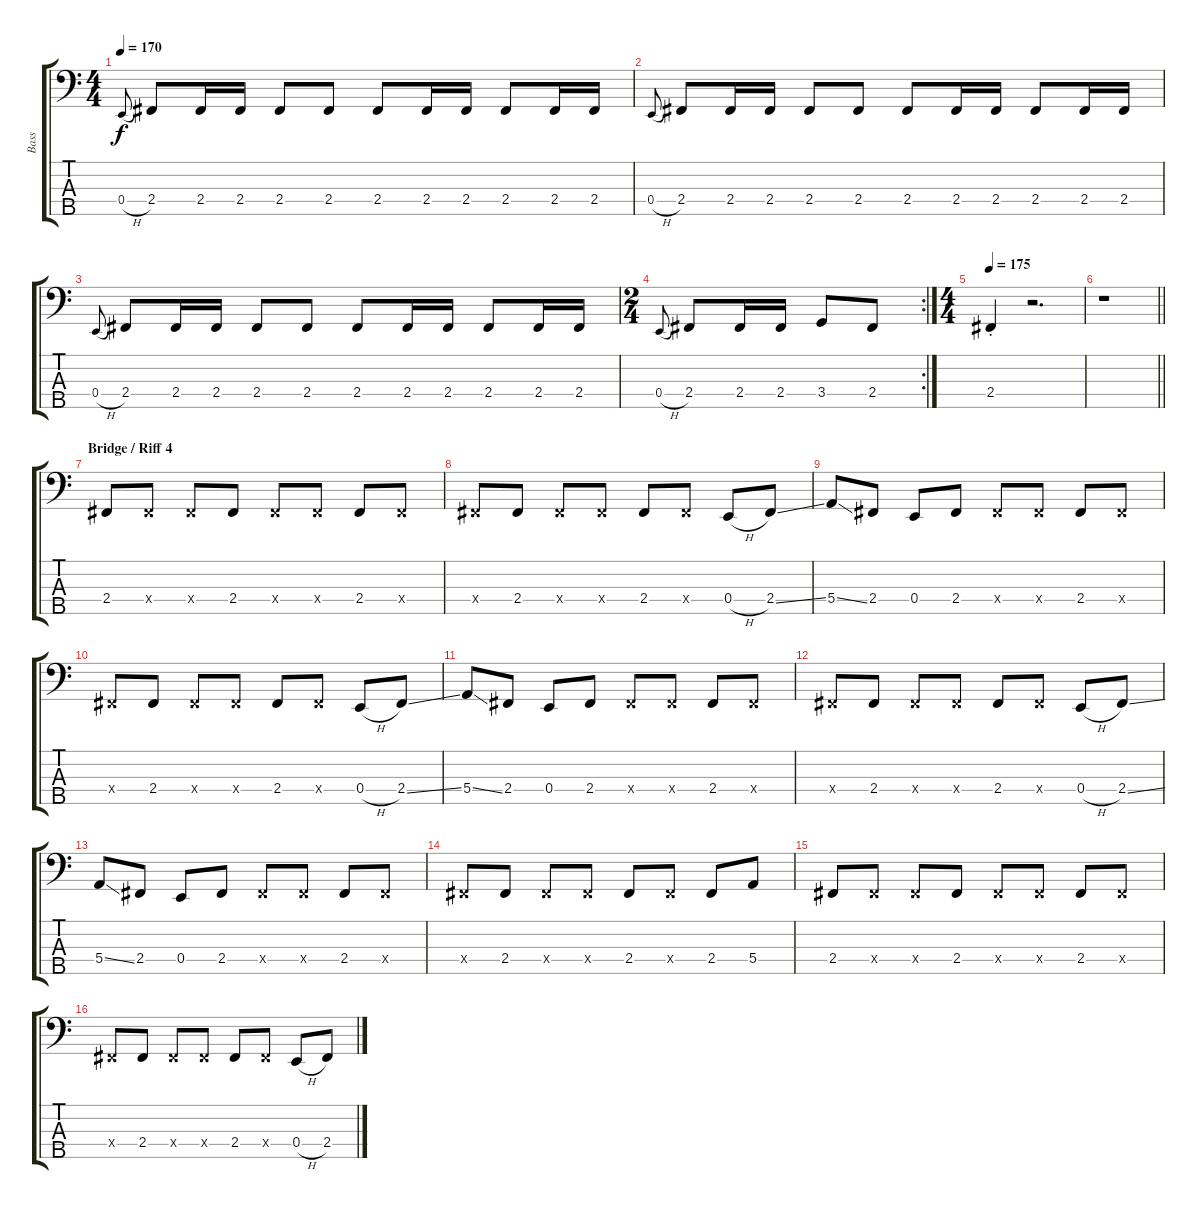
\track ("Bass" "Bass") {instrument slapbass2}
\staff {score tabs}
\tuning (G2 D2 A1 E1 B0) {hide}
\ts (4 4)
\tempo 170
\clef f4
\ks c
0.4{h}.8{gr onbeat dy f} 2.4.8 2.4.16 2.4.16 2.4.8 2.4.8 2.4.8 2.4.16 2.4.16 2.4.8 2.4.16 2.4.16 |
0.4{h}.8{gr onbeat} 2.4.8 2.4.16 2.4.16 2.4.8 2.4.8 2.4.8 2.4.16 2.4.16 2.4.8 2.4.16 2.4.16 |
0.4{h}.8{gr onbeat} 2.4.8 2.4.16 2.4.16 2.4.8 2.4.8 2.4.8 2.4.16 2.4.16 2.4.8 2.4.16 2.4.16 |
\rc 2
\ts (2 4)
0.4{h}.8{gr onbeat} 2.4.8 2.4.16 2.4.16 3.4.8 2.4.8 |
\ts (4 4)
\tempo 175
2.4{st}.4 r.2{d} |
\barLineRight lightlight
r.1 |
\section ("" "Bridge / Riff 4")
2.4.8 2.4{x}.8 2.4{x}.8 2.4.8 2.4{x}.8 2.4{x}.8 2.4.8 2.4{x}.8 |
2.4{x}.8 2.4.8 2.4{x}.8 2.4{x}.8 2.4.8 2.4{x}.8 0.4{h}.8 2.4{ss}.8 |
5.4{ss}.8 2.4.8 0.4.8 2.4.8 2.4{x}.8 2.4{x}.8 2.4.8 2.4{x}.8 |
2.4{x}.8 2.4.8 2.4{x}.8 2.4{x}.8 2.4.8 2.4{x}.8 0.4{h}.8 2.4{ss}.8 |
5.4{ss}.8 2.4.8 0.4.8 2.4.8 2.4{x}.8 2.4{x}.8 2.4.8 2.4{x}.8 |
2.4{x}.8 2.4.8 2.4{x}.8 2.4{x}.8 2.4.8 2.4{x}.8 0.4{h}.8 2.4{ss}.8 |
5.4{ss}.8 2.4.8 0.4.8 2.4.8 2.4{x}.8 2.4{x}.8 2.4.8 2.4{x}.8 |
2.4{x}.8 2.4.8 2.4{x}.8 2.4{x}.8 2.4.8 2.4{x}.8 2.4.8 5.4.8 |
2.4.8 2.4{x}.8 2.4{x}.8 2.4.8 2.4{x}.8 2.4{x}.8 2.4.8 2.4{x}.8 |
2.4{x}.8 2.4.8 2.4{x}.8 2.4{x}.8 2.4.8 2.4{x}.8 0.4{h}.8 2.4{ss}.8
